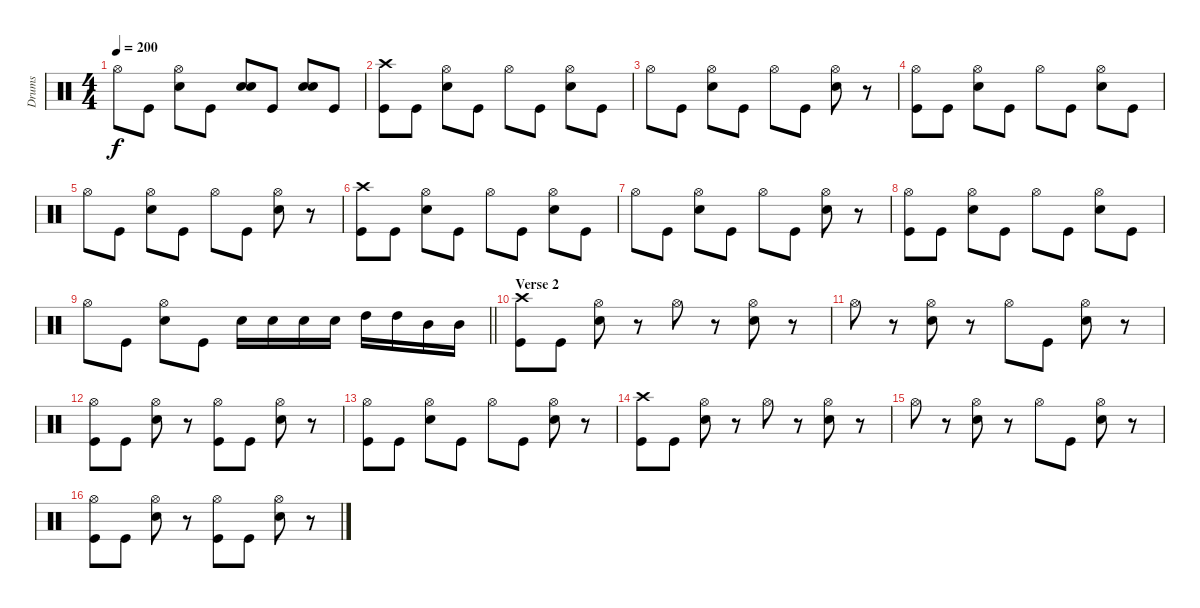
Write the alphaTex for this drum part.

\track ("Drums" "Drums") {instrument percussion}
\staff {score}
\articulation defaults
\ts (4 4)
\tempo 200
\clef neutral
\ks c "Hi-Hat (open)".8{dy f} "Kick (hit)".8
("Hi-Hat (open)" "Snare (hit) 2").8 "Kick (hit)".8 ("Snare (hit) 2" "Snare (hit) 2").8 "Kick (hit)".8 ("Snare (hit) 2" "Snare (hit) 2").8 "Kick (hit)".8 |
("Crash high (hit)" "Kick (hit)").8 "Kick (hit)".8 ("Hi-Hat (open)" "Snare (hit) 2").8 "Kick (hit)".8 "Hi-Hat (open)".8 "Kick (hit)".8 ("Snare (hit) 2" "Hi-Hat (open)").8 "Kick (hit)".8 |
"Hi-Hat (open)".8 "Kick (hit)".8 ("Hi-Hat (open)" "Snare (hit) 2").8 "Kick (hit)".8 "Hi-Hat (open)".8 "Kick (hit)".8 ("Snare (hit) 2" "Hi-Hat (open)").8 r.8 |
("Hi-Hat (open)" "Kick (hit)").8 "Kick (hit)".8 ("Hi-Hat (open)" "Snare (hit) 2").8 "Kick (hit)".8 "Hi-Hat (open)".8 "Kick (hit)".8 ("Snare (hit) 2" "Hi-Hat (open)").8 "Kick (hit)".8 |
"Hi-Hat (open)".8 "Kick (hit)".8 ("Hi-Hat (open)" "Snare (hit) 2").8 "Kick (hit)".8 "Hi-Hat (open)".8 "Kick (hit)".8 ("Snare (hit) 2" "Hi-Hat (open)").8 r.8 |
("Crash high (hit)" "Kick (hit)").8 "Kick (hit)".8 ("Hi-Hat (open)" "Snare (hit) 2").8 "Kick (hit)".8 "Hi-Hat (open)".8 "Kick (hit)".8 ("Snare (hit) 2" "Hi-Hat (open)").8 "Kick (hit)".8 |
"Hi-Hat (open)".8 "Kick (hit)".8 ("Hi-Hat (open)" "Snare (hit) 2").8 "Kick (hit)".8 "Hi-Hat (open)".8 "Kick (hit)".8 ("Snare (hit) 2" "Hi-Hat (open)").8 r.8 |
("Hi-Hat (open)" "Kick (hit)").8 "Kick (hit)".8 ("Hi-Hat (open)" "Snare (hit) 2").8 "Kick (hit)".8 "Hi-Hat (open)".8 "Kick (hit)".8 ("Snare (hit) 2" "Hi-Hat (open)").8 "Kick (hit)".8 |
\barLineRight lightlight "Hi-Hat (open)".8 "Kick (hit)".8
("Hi-Hat (open)" "Snare (hit) 2").8 "Kick (hit)".8 "Snare (hit) 2".16 "Snare (hit) 2".16 "Snare (hit) 2".16 "Snare (hit) 2".16 "High Tom (hit)".16 "High Tom (hit)".16 "Mid Tom (hit)".16 "Mid Tom (hit)".16 |
\section ("" "Verse 2")
("Crash high (hit)" "Kick (hit)").8 "Kick (hit)".8 ("Snare (hit) 2" "Hi-Hat (open)").8 r.8 "Hi-Hat (open)".8 r.8 ("Snare (hit) 2" "Hi-Hat (open)").8 r.8 |
"Hi-Hat (open)".8 r.8 ("Snare (hit) 2" "Hi-Hat (open)").8 r.8 "Hi-Hat (open)".8 "Kick (hit)".8 ("Snare (hit) 2" "Hi-Hat (open)").8 r.8 |
("Hi-Hat (open)" "Kick (hit)").8 "Kick (hit)".8 ("Snare (hit) 2" "Hi-Hat (open)").8 r.8 ("Kick (hit)" "Hi-Hat (open)").8 "Kick (hit)".8 ("Snare (hit) 2" "Hi-Hat (open)").8 r.8 |
("Kick (hit)" "Hi-Hat (open)").8 "Kick (hit)".8 ("Snare (hit) 2" "Hi-Hat (open)").8 "Kick (hit)".8 "Hi-Hat (open)".8 "Kick (hit)".8 ("Snare (hit) 2" "Hi-Hat (open)").8 r.8 |
("Crash high (hit)" "Kick (hit)").8 "Kick (hit)".8 ("Snare (hit) 2" "Hi-Hat (open)").8 r.8 "Hi-Hat (open)".8 r.8 ("Snare (hit) 2" "Hi-Hat (open)").8 r.8 |
"Hi-Hat (open)".8 r.8 ("Snare (hit) 2" "Hi-Hat (open)").8 r.8 "Hi-Hat (open)".8 "Kick (hit)".8 ("Snare (hit) 2" "Hi-Hat (open)").8 r.8 |
("Hi-Hat (open)" "Kick (hit)").8 "Kick (hit)".8 ("Snare (hit) 2" "Hi-Hat (open)").8 r.8 ("Kick (hit)" "Hi-Hat (open)").8 "Kick (hit)".8 ("Snare (hit) 2" "Hi-Hat (open)").8 r.8
